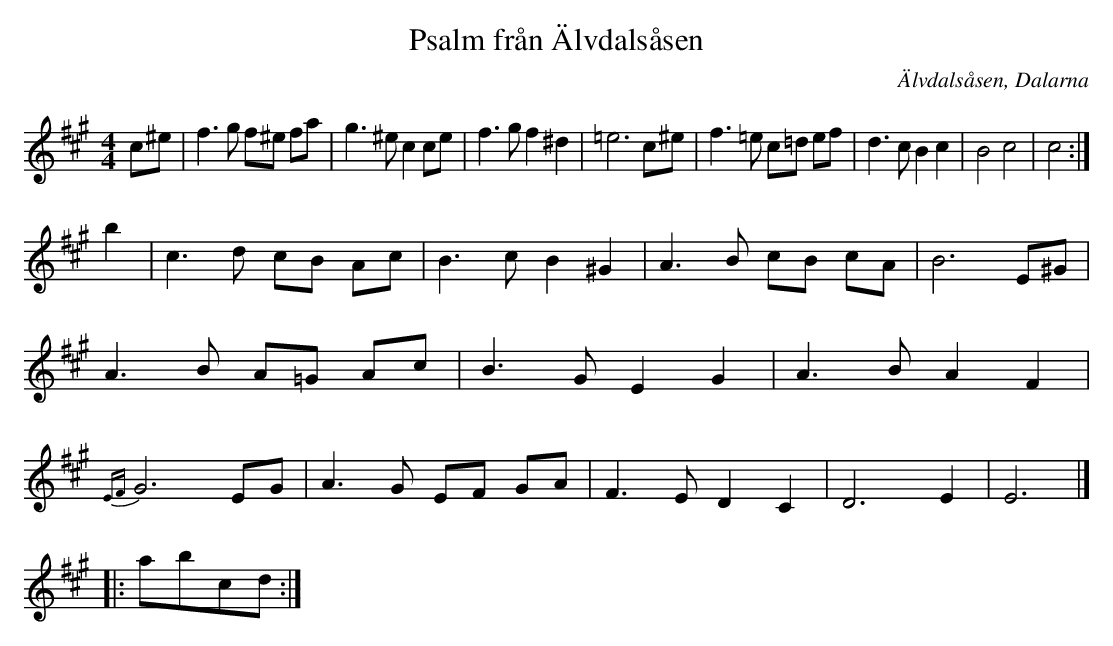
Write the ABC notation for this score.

X:1
T:Psalm från Älvdalsåsen
O:Älvdalsåsen, Dalarna
M:4/4
L:1/8
K:A
c^e | f3 g f^e fa | g3 ^e c2 ce | f3 g f2 ^d2 | =e6 c^e | f3=e c=d ef | d3c B2 c2 | B4c4 | c4 :|]
b2 | c3d cB Ac | B3cB2^G2 | A3B cB cA | B6E^G | A3B A=G Ac| B3G E2G2| A3BA2 F2| {EF}G6EG| A3G EF GA | F3ED2C2 | D6E2 | E6 |]
|: abcd :|
